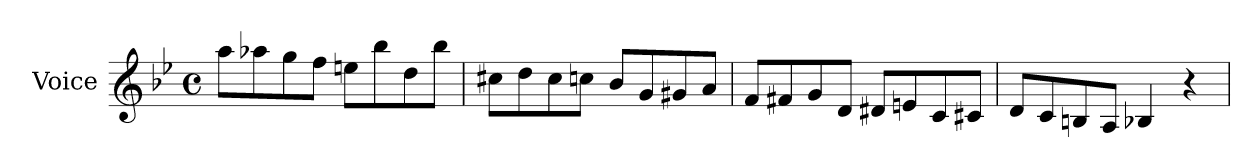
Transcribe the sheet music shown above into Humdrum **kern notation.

**kern
*part1
*staff1
*I"Voice
*I'Voice
*clefG2
*k[b-e-]
*M4/4
*met(c)
=1
8aa\L
8aa-X\
8gg\
8ff\J
8een\L
8bb-\
8dd\
8bb-\J
=2
8cc#X\L
8dd\
8cc#\
8ccn\J
8b-/L
8g/
8g#X/
8a/J
=3
8f/L
8f#X/
8g/
8d/J
8d#X/L
8en/
8c/
8c#X/J
=4
8d/L
8c/
8Bn/
8A/J
4B-X/
4r
=
*-
